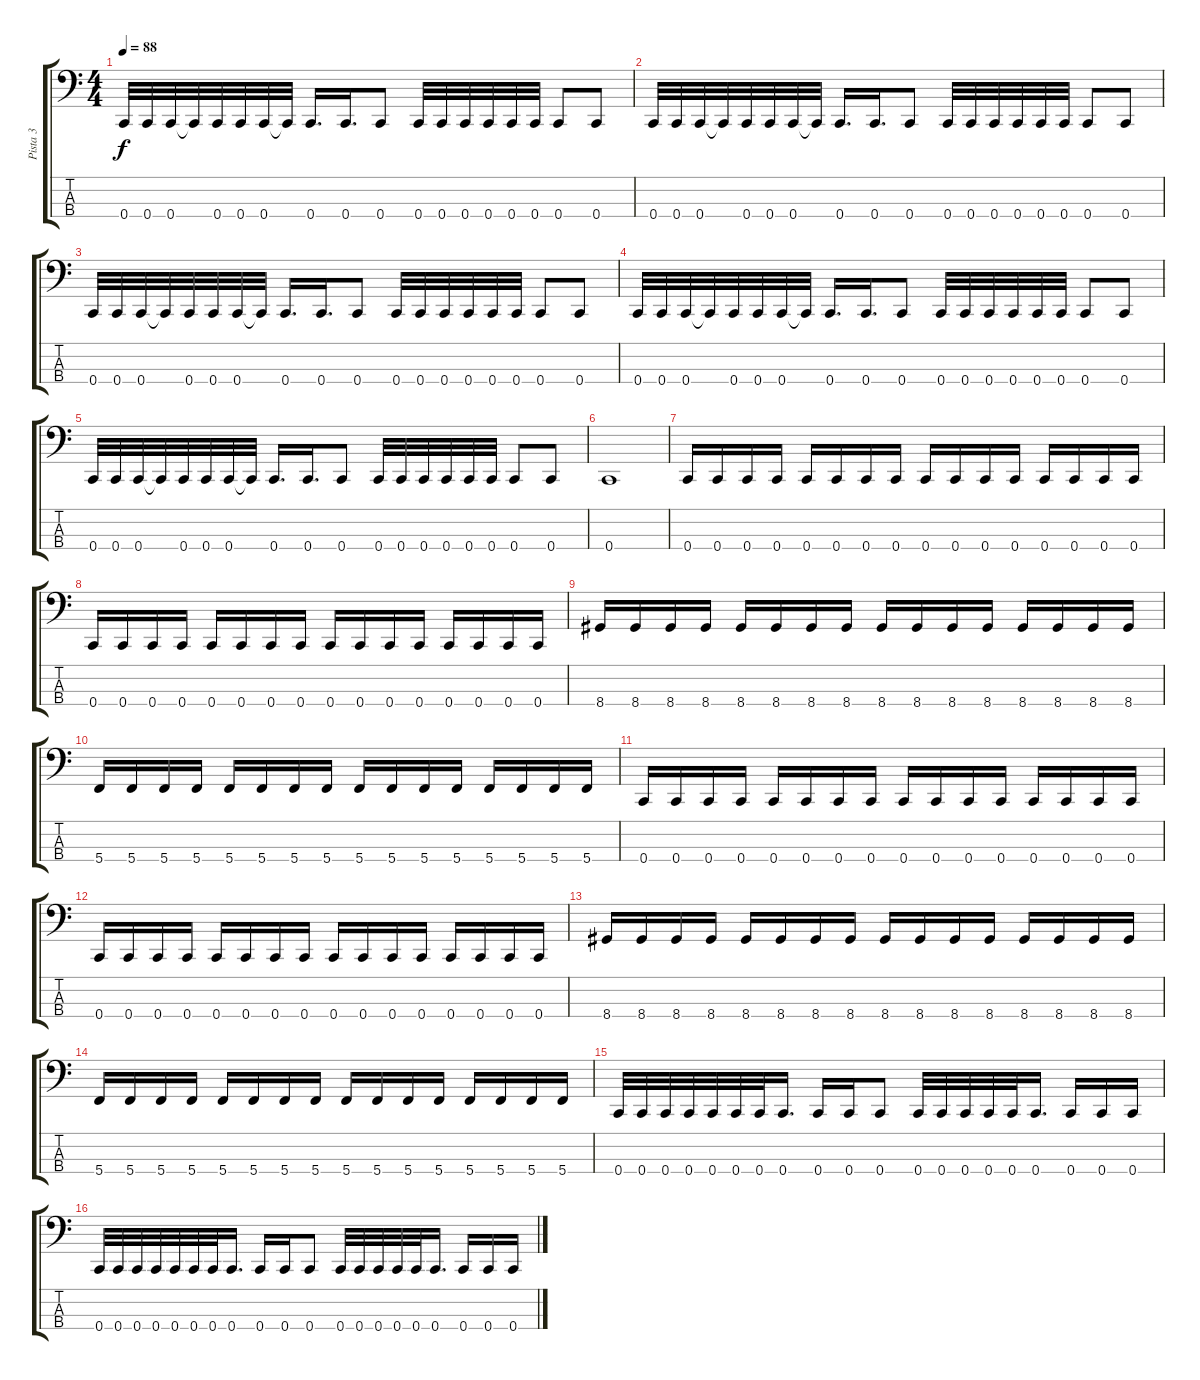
\track ("Pista 3" "Pista 3") {instrument electricbassfinger}
\staff {score tabs}
\tuning (F2 C2 G1 C1) {hide}
\ts (4 4)
\tempo 88
\clef f4
\ks c
0.4.32{dy f} 0.4.32 0.4.32 0.4{t}.32 0.4.32 0.4.32 0.4.32 0.4{t}.32 0.4.16{d} 0.4.16{d} 0.4.8 0.4.32 0.4.32 0.4.32 0.4.32 0.4.32 0.4.32 0.4.8 0.4.8 |
0.4.32 0.4.32 0.4.32 0.4{t}.32 0.4.32 0.4.32 0.4.32 0.4{t}.32 0.4.16{d} 0.4.16{d} 0.4.8 0.4.32 0.4.32 0.4.32 0.4.32 0.4.32 0.4.32 0.4.8 0.4.8 |
0.4.32 0.4.32 0.4.32 0.4{t}.32 0.4.32 0.4.32 0.4.32 0.4{t}.32 0.4.16{d} 0.4.16{d} 0.4.8 0.4.32 0.4.32 0.4.32 0.4.32 0.4.32 0.4.32 0.4.8 0.4.8 |
0.4.32 0.4.32 0.4.32 0.4{t}.32 0.4.32 0.4.32 0.4.32 0.4{t}.32 0.4.16{d} 0.4.16{d} 0.4.8 0.4.32 0.4.32 0.4.32 0.4.32 0.4.32 0.4.32 0.4.8 0.4.8 |
0.4.32 0.4.32 0.4.32 0.4{t}.32 0.4.32 0.4.32 0.4.32 0.4{t}.32 0.4.16{d} 0.4.16{d} 0.4.8 0.4.32 0.4.32 0.4.32 0.4.32 0.4.32 0.4.32 0.4.8 0.4.8 |
0.4.1 |
0.4.16 0.4.16 0.4.16 0.4.16 0.4.16 0.4.16 0.4.16 0.4.16 0.4.16 0.4.16 0.4.16 0.4.16 0.4.16 0.4.16 0.4.16 0.4.16 |
0.4.16 0.4.16 0.4.16 0.4.16 0.4.16 0.4.16 0.4.16 0.4.16 0.4.16 0.4.16 0.4.16 0.4.16 0.4.16 0.4.16 0.4.16 0.4.16 |
8.4.16 8.4.16 8.4.16 8.4.16 8.4.16 8.4.16 8.4.16 8.4.16 8.4.16 8.4.16 8.4.16 8.4.16 8.4.16 8.4.16 8.4.16 8.4.16 |
5.4.16 5.4.16 5.4.16 5.4.16 5.4.16 5.4.16 5.4.16 5.4.16 5.4.16 5.4.16 5.4.16 5.4.16 5.4.16 5.4.16 5.4.16 5.4.16 |
0.4.16 0.4.16 0.4.16 0.4.16 0.4.16 0.4.16 0.4.16 0.4.16 0.4.16 0.4.16 0.4.16 0.4.16 0.4.16 0.4.16 0.4.16 0.4.16 |
0.4.16 0.4.16 0.4.16 0.4.16 0.4.16 0.4.16 0.4.16 0.4.16 0.4.16 0.4.16 0.4.16 0.4.16 0.4.16 0.4.16 0.4.16 0.4.16 |
8.4.16 8.4.16 8.4.16 8.4.16 8.4.16 8.4.16 8.4.16 8.4.16 8.4.16 8.4.16 8.4.16 8.4.16 8.4.16 8.4.16 8.4.16 8.4.16 |
5.4.16 5.4.16 5.4.16 5.4.16 5.4.16 5.4.16 5.4.16 5.4.16 5.4.16 5.4.16 5.4.16 5.4.16 5.4.16 5.4.16 5.4.16 5.4.16 |
0.4.32 0.4.32 0.4.32 0.4.32 0.4.32 0.4.32 0.4.32 0.4.16{d} 0.4.16 0.4.16 0.4.8 0.4.32 0.4.32 0.4.32 0.4.32 0.4.32 0.4.16{d} 0.4.16 0.4.16 0.4.16 |
0.4.32 0.4.32 0.4.32 0.4.32 0.4.32 0.4.32 0.4.32 0.4.16{d} 0.4.16 0.4.16 0.4.8 0.4.32 0.4.32 0.4.32 0.4.32 0.4.32 0.4.16{d} 0.4.16 0.4.16 0.4.16
